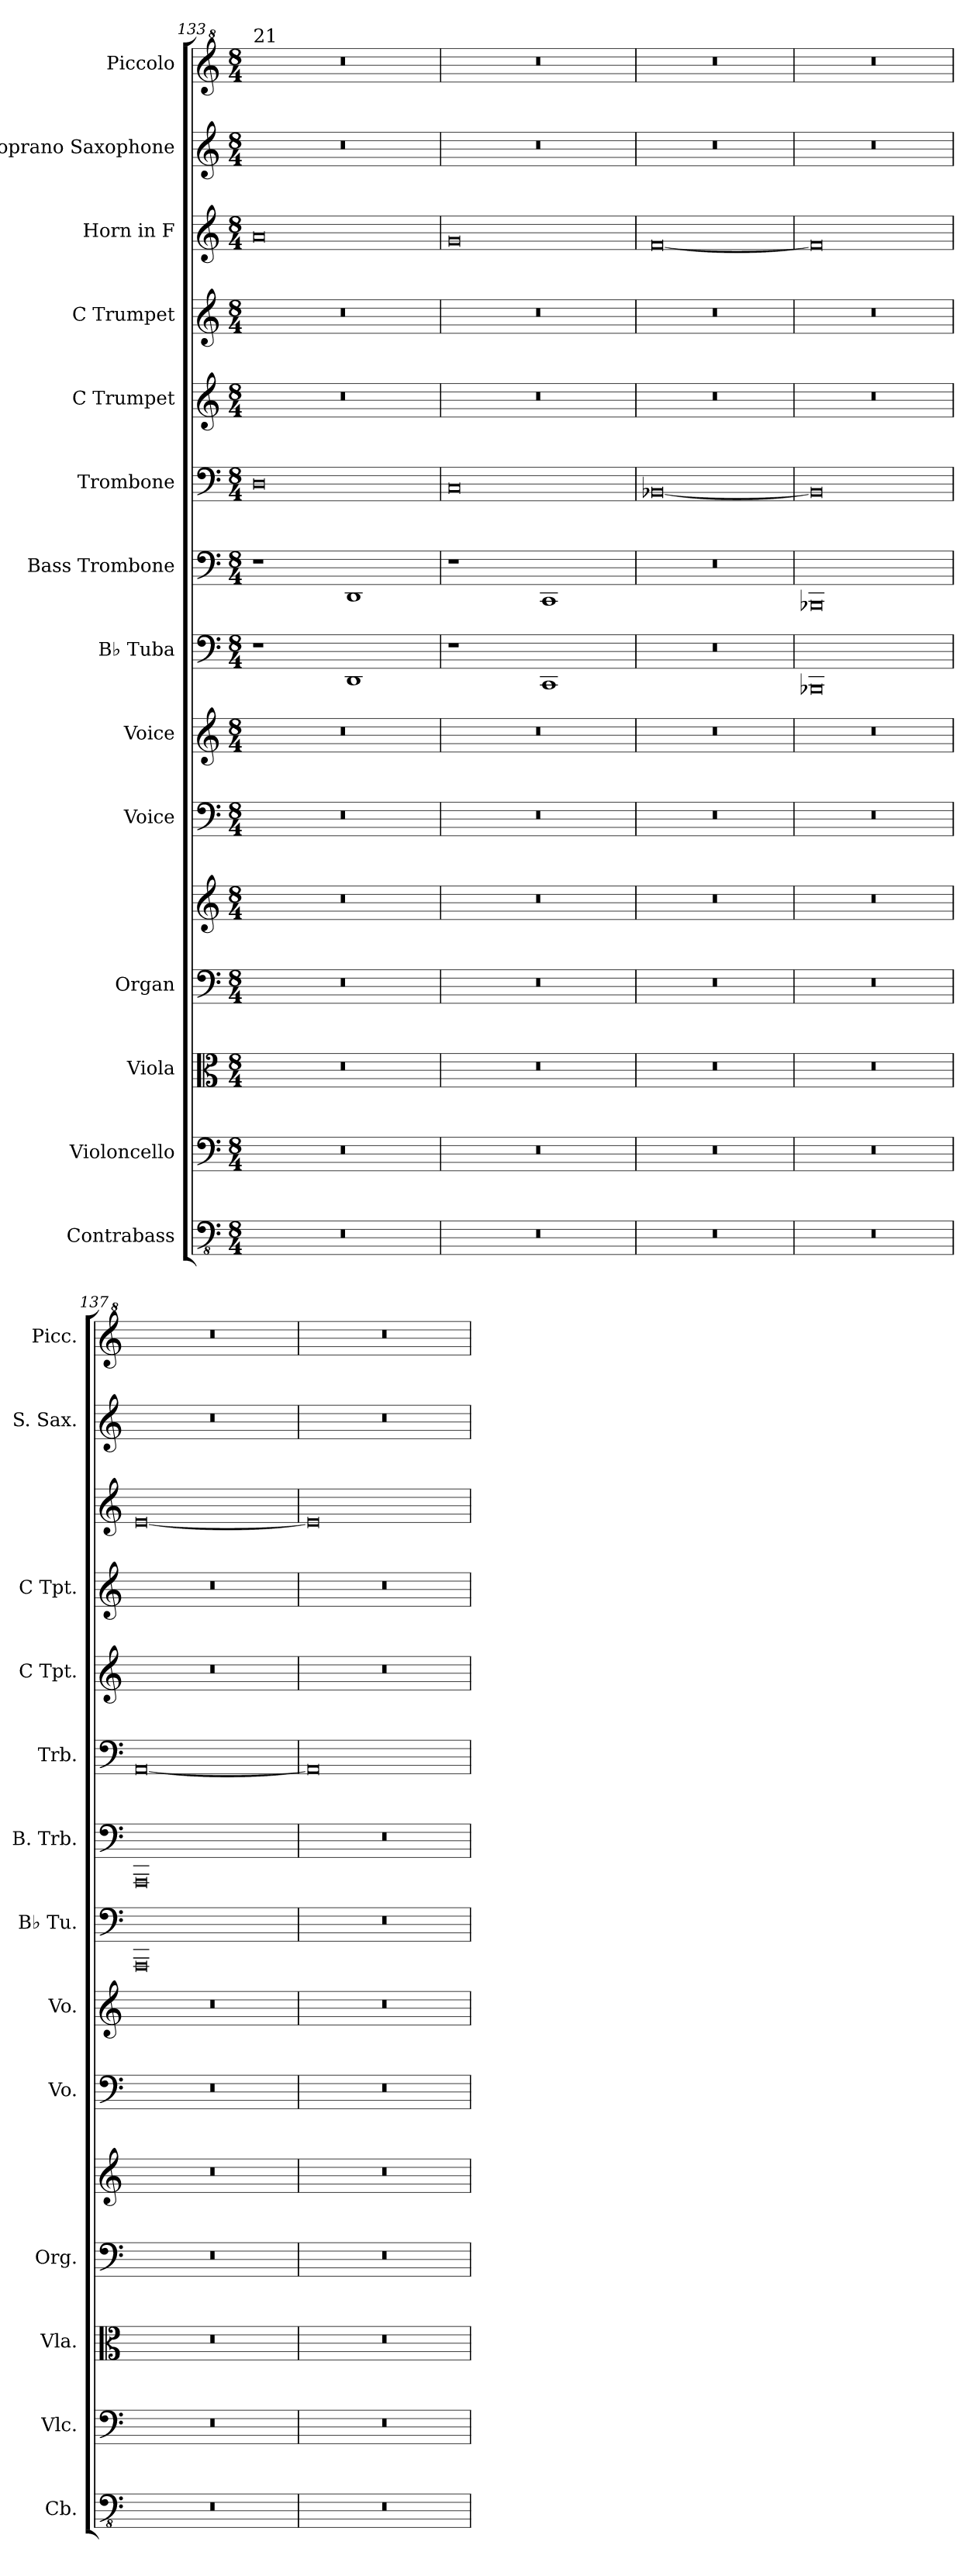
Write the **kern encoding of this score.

**kern	**kern	**kern	**kern	**kern	**kern	**kern	**kern	**kern	**kern	**kern	**kern	**kern	**kern	**kern
*part14	*part13	*part12	*part11	*part11	*part10	*part9	*part8	*part7	*part6	*part5	*part4	*part3	*part2	*part1
*staff15	*staff14	*staff13	*staff12	*staff11	*staff10	*staff9	*staff8	*staff7	*staff6	*staff5	*staff4	*staff3	*staff2	*staff1
*I"Contrabass	*I"Violoncello	*I"Viola	*I"Organ	*	*I"Voice	*I"Voice	*I"B♭ Tuba	*I"Bass Trombone	*I"Trombone	*I"C Trumpet	*I"C Trumpet	*I"Horn in F	*I"Soprano Saxophone	*I"Piccolo
*I'Cb.	*I'Vlc.	*I'Vla.	*I'Org.	*	*I'Vo.	*I'Vo.	*I'B♭ Tu.	*I'B. Trb.	*I'Trb.	*I'C Tpt.	*I'C Tpt.	*	*I'S. Sax.	*I'Picc.
*clefFv4	*clefF4	*clefC3	*clefF4	*clefG2	*clefF4	*clefG2	*clefF4	*clefF4	*clefF4	*clefG2	*clefG2	*clefG2	*clefG2	*clefG^2
*ITrd7c12	*	*	*	*	*	*	*	*	*	*	*	*ITrd4c7	*ITrd1c2	*ITrd-7c-12
*k[]	*k[]	*k[]	*k[]	*k[]	*k[]	*k[]	*k[]	*k[]	*k[]	*k[]	*k[]	*k[b-]	*k[b-e-]	*k[]
*M8/4	*M8/4	*M8/4	*M8/4	*M8/4	*M8/4	*M8/4	*M8/4	*M8/4	*M8/4	*M8/4	*M8/4	*M8/4	*M8/4	*M8/4
=133	=133	=133	=133	=133	=133	=133	=133	=133	=133	=133	=133	=133	=133	=133
!	!	!	!	!	!	!	!	!	!	!	!	!	!	!LO:TX:a:t=21
0r	0r	0r	0r	0r	0r	0r	1r	1r	0D	0r	0r	0d	0r	0r
.	.	.	.	.	.	.	1DD	1DD	.	.	.	.	.	.
=134	=134	=134	=134	=134	=134	=134	=134	=134	=134	=134	=134	=134	=134	=134
0r	0r	0r	0r	0r	0r	0r	1r	1r	0C	0r	0r	0c	0r	0r
.	.	.	.	.	.	.	1CC	1CC	.	.	.	.	.	.
!!LO:PB:g=z
=135	=135	=135	=135	=135	=135	=135	=135	=135	=135	=135	=135	=135	=135	=135
0r	0r	0r	0r	0r	0r	0r	0r	0r	[0BB-X	0r	0r	[0B-	0r	0r
=136	=136	=136	=136	=136	=136	=136	=136	=136	=136	=136	=136	=136	=136	=136
0r	0r	0r	0r	0r	0r	0r	0BBB-X	0BBB-X	0BB-]	0r	0r	0B-]	0r	0r
=137	=137	=137	=137	=137	=137	=137	=137	=137	=137	=137	=137	=137	=137	=137
0r	0r	0r	0r	0r	0r	0r	0AAA	0AAA	[0AA	0r	0r	[0A	0r	0r
=138	=138	=138	=138	=138	=138	=138	=138	=138	=138	=138	=138	=138	=138	=138
0r	0r	0r	0r	0r	0r	0r	0r	0r	0AA]	0r	0r	0A]	0r	0r
=	=	=	=	=	=	=	=	=	=	=	=	=	=	=
*-	*-	*-	*-	*-	*-	*-	*-	*-	*-	*-	*-	*-	*-	*-
